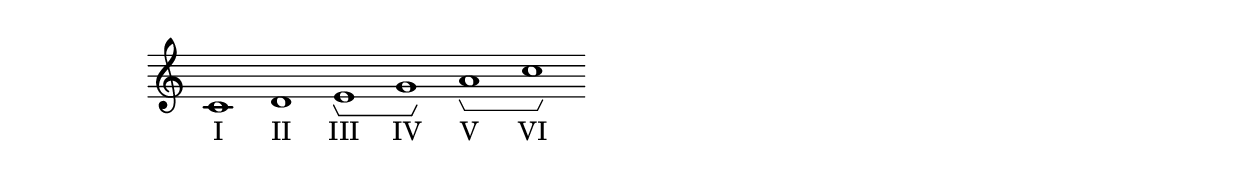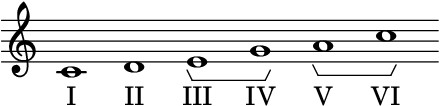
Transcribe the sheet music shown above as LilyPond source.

\version "2.16.2" % absolutely necessary!

% use this to crop output page size to match the snippet
#(ly:set-option 'preview #t)

%%%%%%%%%%%%%%%%%%%%%%%%%%
% here goes the snippet: %
%%%%%%%%%%%%%%%%%%%%%%%%%%
\relative c' {
  \override Staff.TimeSignature #'stencil = ##f 
  \time 8/1
c1 d e\startGroup g\stopGroup a\startGroup c\stopGroup
}
\addlyrics {
  I II III IV V VI VII I/VI
}

\layout {
 \context {
   \Staff \consists "Horizontal_bracket_engraver"
 }
}